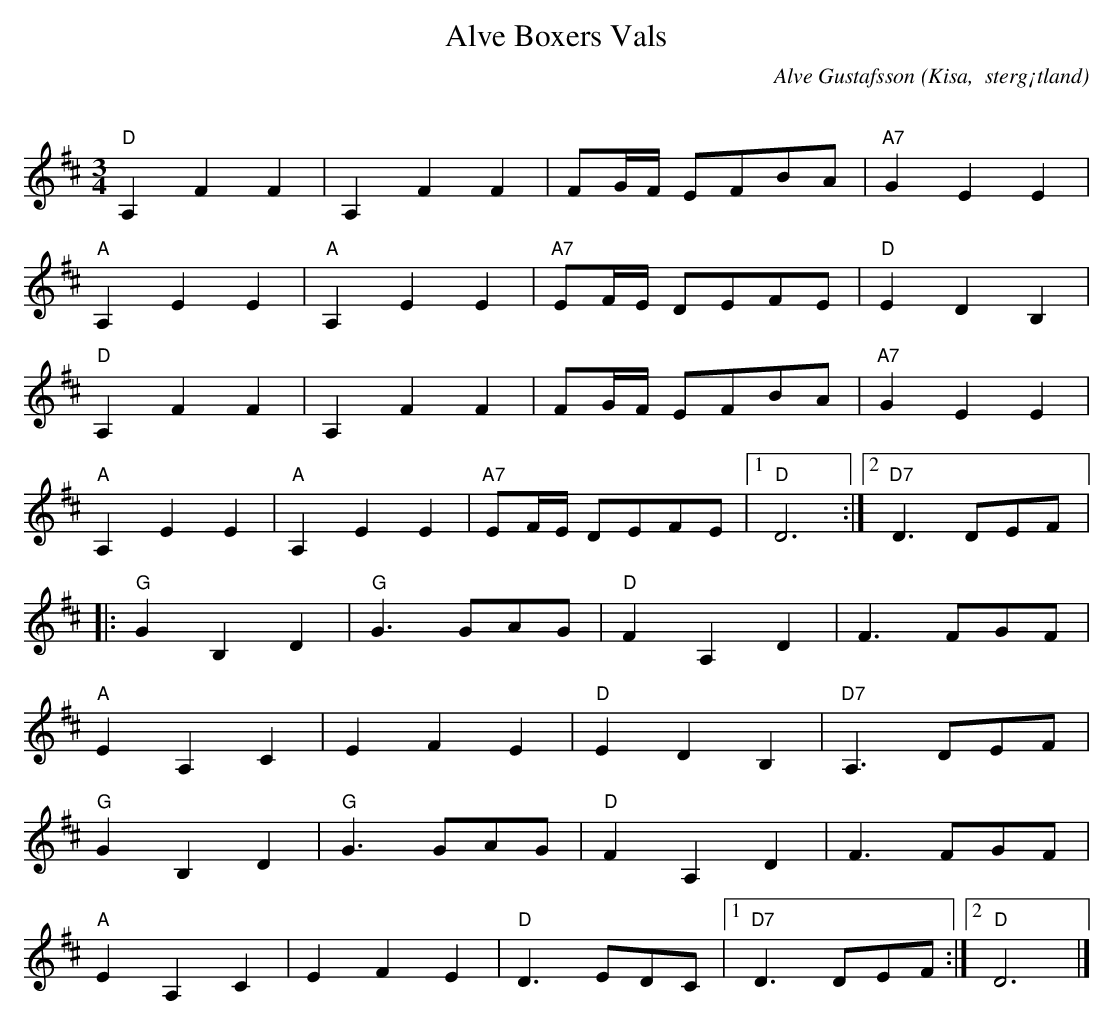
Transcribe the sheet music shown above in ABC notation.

X:1
T:Alve Boxers Vals
C:Alve Gustafsson
O:Kisa,  sterg¡tland
Q:140
M:3/4
L:1/8
K:D
"D"A,2F2F2|A,2F2F2|FG/F/ EFBA |"A7" G2E2E2|
"A" A,2E2E2 |"A" A,2E2E2|"A7" EF/E/ DEFE |"D" E2D2B,2 |
"D"A,2F2F2|A,2F2F2|FG/F/ EFBA |"A7" G2E2E2|
"A" A,2E2E2 |"A" A,2E2E2|"A7" EF/E/ DEFE |1"D" D6 :|2 "D7" D3 DEF [|:
"G" G2B,2D2 |"G" G3 GAG | "D" F2A,2D2 | F3 FGF |
"A" E2A,2 C2 |E2F2E2 |"D" E2D2B,2 |"D7" A,3 DEF |
"G" G2B,2D2 |"G" G3 GAG | "D" F2A,2D2 | F3 FGF |
"A" E2A,2 C2 |E2F2E2 |"D" D3 EDC |1"D7" D3 DEF:|2 "D" D6 |]
